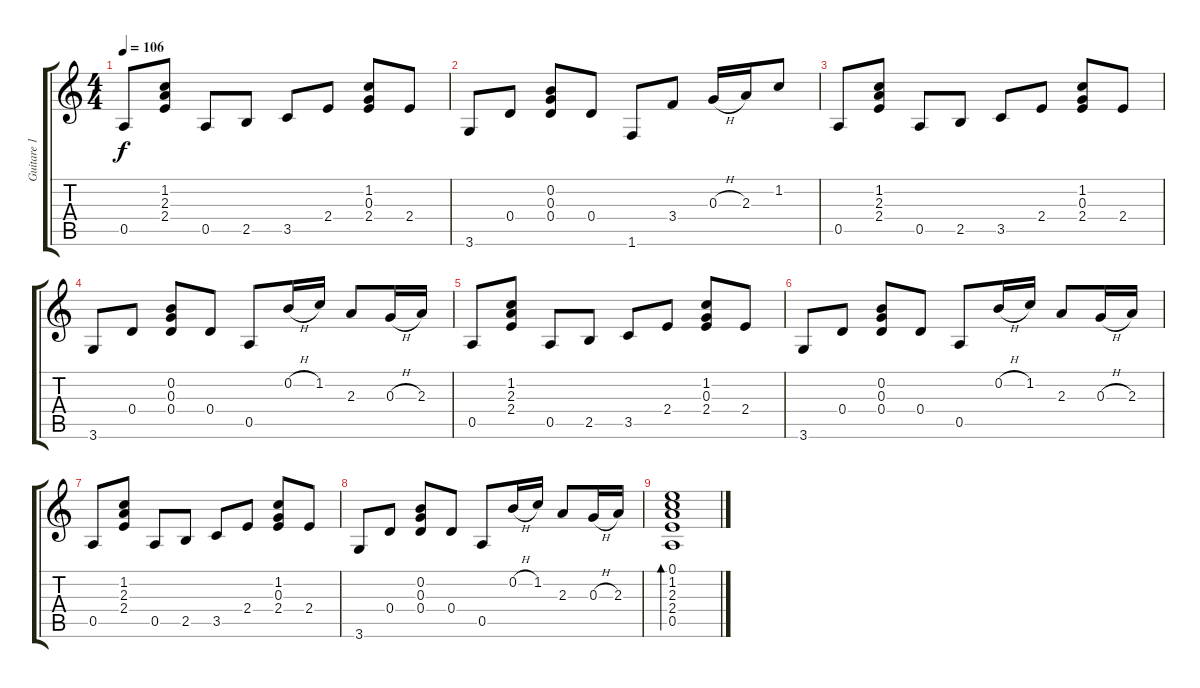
\track ("Guitare 1" "Guitare 1") {instrument acousticguitarsteel}
\staff {score tabs}
\tuning (E4 B3 G3 D3 A2 E2) {hide}
\ts (4 4)
\tempo 106
\clef g2
\ks c
0.5.8{dy f} (1.2 2.3 2.4).8 0.5.8 2.5.8 3.5.8 2.4.8 (1.2 0.3 2.4).8 2.4.8 |
3.6.8 0.4.8 (0.2 0.3 0.4).8 0.4.8 1.6.8 3.4.8 0.3{h}.16 2.3.16 1.2.8 |
0.5.8 (1.2 2.3 2.4).8 0.5.8 2.5.8 3.5.8 2.4.8 (1.2 0.3 2.4).8 2.4.8 |
3.6.8 0.4.8 (0.2 0.3 0.4).8 0.4.8 0.5.8 0.2{h}.16 1.2.16 2.3.8 0.3{h}.16 2.3.16 |
0.5.8 (1.2 2.3 2.4).8 0.5.8 2.5.8 3.5.8 2.4.8 (1.2 0.3 2.4).8 2.4.8 |
3.6.8 0.4.8 (0.2 0.3 0.4).8 0.4.8 0.5.8 0.2{h}.16 1.2.16 2.3.8 0.3{h}.16 2.3.16 |
0.5.8 (1.2 2.3 2.4).8 0.5.8 2.5.8 3.5.8 2.4.8 (1.2 0.3 2.4).8 2.4.8 |
3.6.8 0.4.8 (0.2 0.3 0.4).8 0.4.8 0.5.8 0.2{h}.16 1.2.16 2.3.8 0.3{h}.16 2.3.16 |
(0.1 1.2 2.3 2.4 0.5).1{bd 60}
